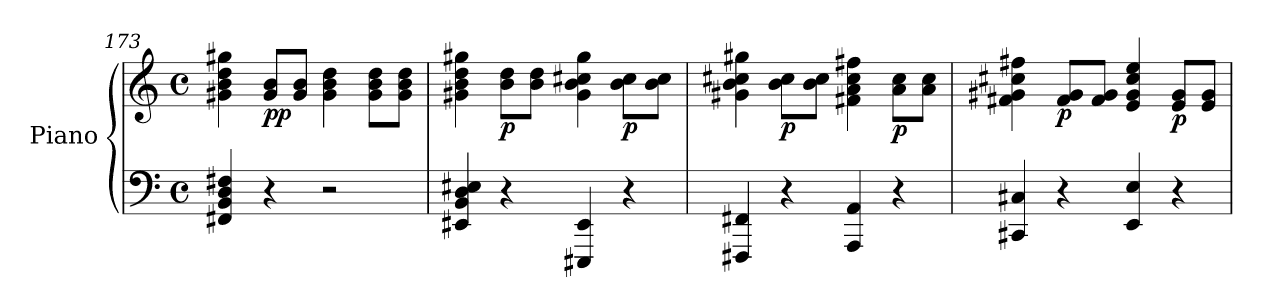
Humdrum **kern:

**kern	**kern	**dynam
*part1	*part1	*part1
*staff2	*staff1	*staff1/2
*I"Piano	*	*
*I'Pno.	*	*
*clefF4	*clefG2	*
*k[]	*k[]	*
*M4/4	*M4/4	*
*met(c)	*met(c)	*
=173	=173	=173
!	!	!LO:DY:b
!	!	!LO:DY:n=1:b
4FF#X/ 4BB/ 4D/ 4F#X/	4g#X\ 4b\ 4dd\ 4gg#X\	fz ff
!	!	!LO:DY:n=2:b
4r	8g#/ 8b/L	pp
.	8g#/ 8b/J	.
2r	4g#\ 4b\ 4dd\	.
.	8g#\ 8b\ 8dd\L	.
.	8g#\ 8b\ 8dd\J	.
=174	=174	=174
!	!	!LO:DY:b
!	!	!LO:DY:n=1:b
4EE#X/ 4BB/ 4D/ 4E#X/	4g#X\ 4b\ 4dd\ 4gg#X\	fz ff
!	!	!LO:DY:n=2:b
4r	8b\ 8dd\L	p
.	8b\ 8dd\J	.
!	!	!LO:DY:n=3:b
!	!	!LO:DY:n=4:b
4EEE#X/ 4EE#/	4g#\ 4b\ 4cc#X\ 4gg#\	fz ff
!	!	!LO:DY:n=5:b
4r	8b\ 8cc#\L	p
.	8b\ 8cc#\J	.
!!LO:LB:g=z
=175	=175	=175
!	!	!LO:DY:b
!	!	!LO:DY:n=1:b
4FFF#X/ 4FF#X/	4g#X\ 4b\ 4cc#X\ 4gg#X\	fz ff
!	!	!LO:DY:n=2:b
4r	8b\ 8cc#\L	p
.	8b\ 8cc#\J	.
!	!	!LO:DY:n=3:b
!	!	!LO:DY:n=4:b
4AAA/ 4AA/	4f#X\ 4a\ 4cc#\ 4ff#X\	fz ff
!	!	!LO:DY:n=5:b
4r	8a\ 8cc#\L	p
.	8a\ 8cc#\J	.
=176	=176	=176
!	!	!LO:DY:b
!	!	!LO:DY:n=1:b
4CC#X/ 4C#X/	4f#X\ 4g#X\ 4cc#X\ 4ff#X\	fz ff
!	!	!LO:DY:n=2:b
4r	8f#/ 8g#/L	p
.	8f#/ 8g#/J	.
!	!	!LO:DY:n=3:b
!	!	!LO:DY:n=4:b
4EE/ 4E/	4e/ 4g#/ 4cc#/ 4ee/	fz ff
!	!	!LO:DY:n=5:b
4r	8e/ 8g#/L	p
.	8e/ 8g#/J	.
=	=	=
*-	*-	*-
